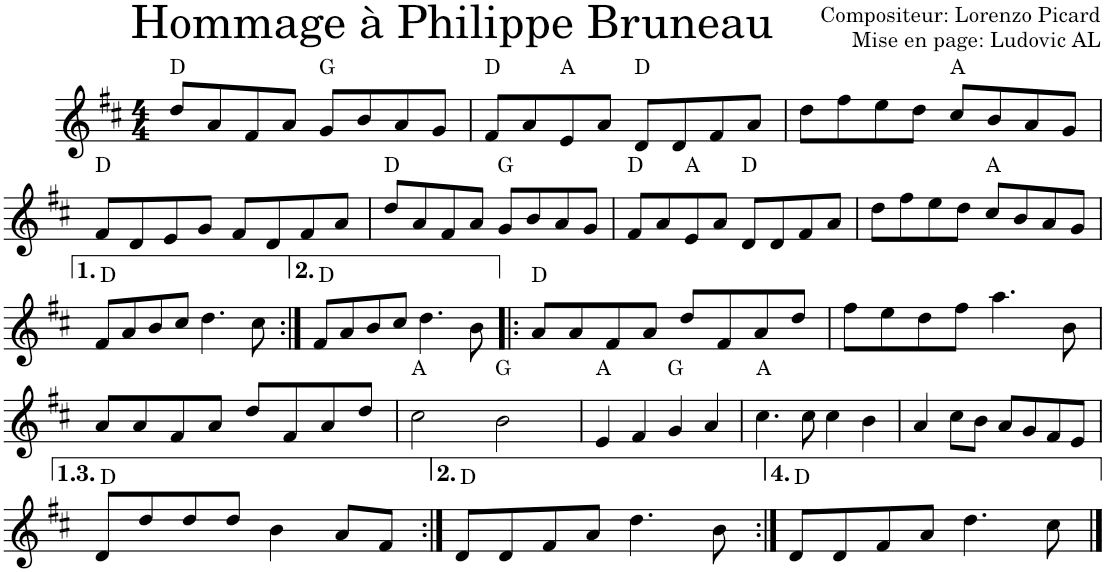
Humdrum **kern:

**kern	**harte
*part1	*part1
*staff1	*
*I"Violon	*
*I'Vln.	*
*clefG2	*
*k[f#c#]	*
*M4/4	*
=1	=1
8dd/L	D:maj
8a/	.
8f#/	.
8a/J	.
8g/L	G:maj
8b/	.
8a/	.
8g/J	.
=2	=2
8f#/L	D:maj
8a/	.
8e/	A:maj
8a/J	.
8d/L	D:maj
8d/	.
8f#/	.
8a/J	.
=3	=3
8dd\L	.
8ff#\	.
8ee\	.
8dd\J	.
8cc#/L	A:maj
8b/	.
8a/	.
8g/J	.
!!LO:LB:g=z
=4	=4
8f#/L	D:maj
8d/	.
8e/	.
8g/J	.
8f#/L	.
8d/	.
8f#/	.
8a/J	.
=5	=5
8dd/L	D:maj
8a/	.
8f#/	.
8a/J	.
8g/L	G:maj
8b/	.
8a/	.
8g/J	.
=6	=6
8f#/L	D:maj
8a/	.
8e/	A:maj
8a/J	.
8d/L	D:maj
8d/	.
8f#/	.
8a/J	.
=7	=7
8dd\L	.
8ff#\	.
8ee\	.
8dd\J	.
8cc#/L	A:maj
8b/	.
8a/	.
8g/J	.
!!LO:LB:g=z
=8	=8
8f#/L	D:maj
8a/	.
8b/	.
8cc#/J	.
4.dd\	.
8cc#\	.
=9:|!	=9:|!
8f#/L	D:maj
8a/	.
8b/	.
8cc#/J	.
4.dd\	.
8b\	.
=10!|:	=10!|:
8a/L	D:maj
8a/	.
8f#/	.
8a/J	.
8dd/L	.
8f#/	.
8a/	.
8dd/J	.
=11	=11
8ff#\L	.
8ee\	.
8dd\	.
8ff#\J	.
4.aa\	.
8b\	.
!!LO:LB:g=z
=12	=12
8a/L	.
8a/	.
8f#/	.
8a/J	.
8dd/L	.
8f#/	.
8a/	.
8dd/J	.
=13	=13
2cc#\	A:maj
2b\	G:maj
=14	=14
4e/	A:maj
4f#/	.
4g/	G:maj
4a/	.
=15	=15
4.cc#\	A:maj
8cc#\	.
4cc#\	.
4b\	.
=16	=16
4a/	.
8cc#\L	.
8b\J	.
8a/L	.
8g/	.
8f#/	.
8e/J	.
!!LO:LB:g=z
=17	=17
8d/L	D:maj
8dd/	.
8dd/	.
8dd/J	.
4b\	.
8a/L	.
8f#/J	.
=18:|!	=18:|!
8d/L	D:maj
8d/	.
8f#/	.
8a/J	.
4.dd\	.
8b\	.
=19:|!	=19:|!
8d/L	D:maj
8d/	.
8f#/	.
8a/J	.
4.dd\	.
8cc#\	.
==	==
*-	*-
